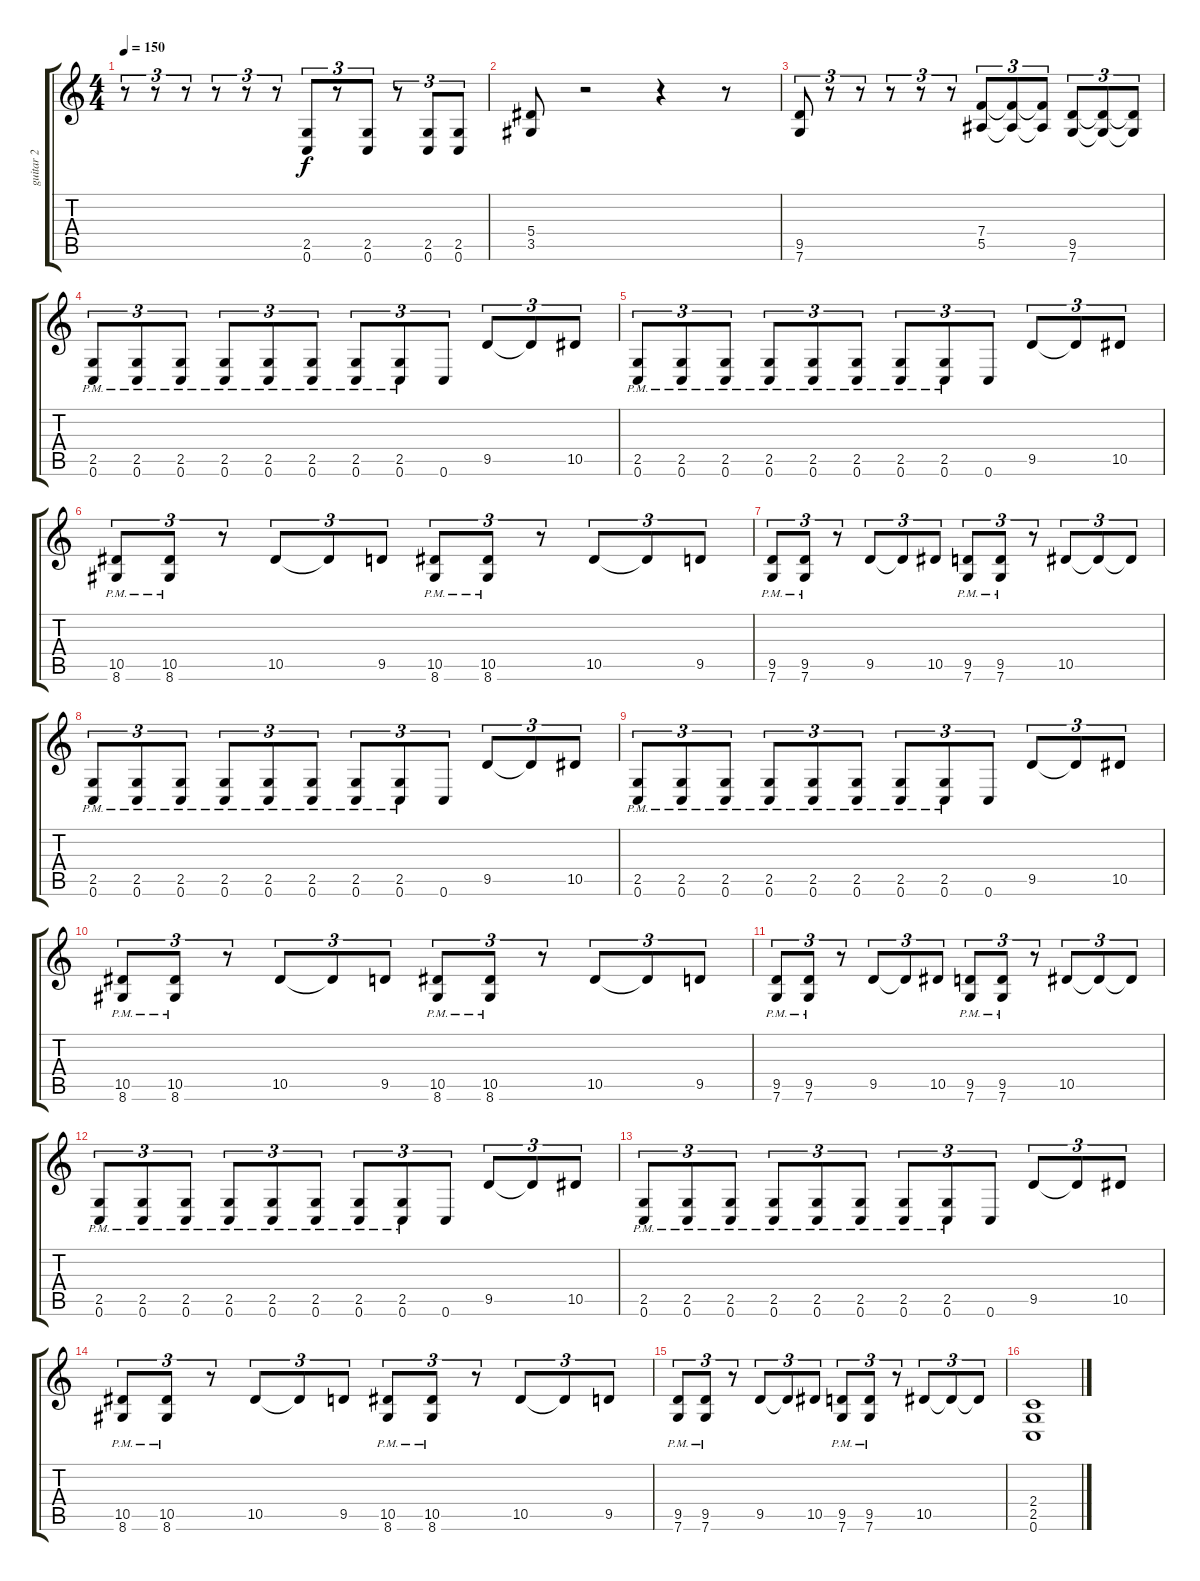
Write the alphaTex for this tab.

\track ("guitar 2" "guitar 2") {instrument overdrivenguitar}
\staff {score tabs}
\tuning (C4 G3 Eb3 Bb2 F2 C2) {hide}
\ts (4 4)
\tempo 150
\clef g2
\ks c
r.8{tu (3 2) dy f} r.8{tu (3 2)} r.8{tu (3 2)} r.8{tu (3 2)} r.8{tu (3 2)} r.8{tu (3 2)} (2.5 0.6).8{tu (3 2)} r.8{tu (3 2)} (2.5 0.6).8{tu (3 2)} r.8{tu (3 2)} (2.5 0.6).8{tu (3 2)} (2.5 0.6).8{tu (3 2)} |
(5.4 3.5).8 r.2 r.4 r.8 |
(9.5 7.6).8{tu (3 2)} r.8{tu (3 2)} r.8{tu (3 2)} r.8{tu (3 2)} r.8{tu (3 2)} r.8{tu (3 2)} (7.4 5.5).8{tu (3 2)} (7.4{t} 5.5{t}).8{tu (3 2)} (7.4{t} 5.5{t}).8{tu (3 2)} (9.5 7.6).8{tu (3 2)} (9.5{t} 7.6{t}).8{tu (3 2)} (9.5{t} 7.6{t}).8{tu (3 2)} |
(2.5{pm} 0.6).8{tu (3 2)} (2.5{pm} 0.6).8{tu (3 2)} (2.5{pm} 0.6).8{tu (3 2)} (2.5{pm} 0.6).8{tu (3 2)} (2.5{pm} 0.6).8{tu (3 2)} (2.5{pm} 0.6).8{tu (3 2)} (2.5{pm} 0.6).8{tu (3 2)} (2.5{pm} 0.6).8{tu (3 2)} 0.6.8{tu (3 2)} 9.5.8{tu (3 2)} 9.5{t}.8{tu (3 2)} 10.5.8{tu (3 2)} |
(2.5{pm} 0.6).8{tu (3 2)} (2.5{pm} 0.6).8{tu (3 2)} (2.5{pm} 0.6).8{tu (3 2)} (2.5{pm} 0.6).8{tu (3 2)} (2.5{pm} 0.6).8{tu (3 2)} (2.5{pm} 0.6).8{tu (3 2)} (2.5{pm} 0.6).8{tu (3 2)} (2.5{pm} 0.6).8{tu (3 2)} 0.6.8{tu (3 2)} 9.5.8{tu (3 2)} 9.5{t}.8{tu (3 2)} 10.5.8{tu (3 2)} |
(10.5{pm} 8.6).8{tu (3 2)} (10.5{pm} 8.6).8{tu (3 2)} r.8{tu (3 2)} 10.5.8{tu (3 2)} 10.5{t}.8{tu (3 2)} 9.5.8{tu (3 2)} (10.5{pm} 8.6).8{tu (3 2)} (10.5{pm} 8.6).8{tu (3 2)} r.8{tu (3 2)} 10.5.8{tu (3 2)} 10.5{t}.8{tu (3 2)} 9.5.8{tu (3 2)} |
(9.5{pm} 7.6).8{tu (3 2)} (9.5{pm} 7.6).8{tu (3 2)} r.8{tu (3 2)} 9.5.8{tu (3 2)} 9.5{t}.8{tu (3 2)} 10.5.8{tu (3 2)} (9.5{pm} 7.6).8{tu (3 2)} (9.5{pm} 7.6).8{tu (3 2)} r.8{tu (3 2)} 10.5.8{tu (3 2)} 10.5{t}.8{tu (3 2)} 10.5{t}.8{tu (3 2)} |
(2.5{pm} 0.6).8{tu (3 2)} (2.5{pm} 0.6).8{tu (3 2)} (2.5{pm} 0.6).8{tu (3 2)} (2.5{pm} 0.6).8{tu (3 2)} (2.5{pm} 0.6).8{tu (3 2)} (2.5{pm} 0.6).8{tu (3 2)} (2.5{pm} 0.6).8{tu (3 2)} (2.5{pm} 0.6).8{tu (3 2)} 0.6.8{tu (3 2)} 9.5.8{tu (3 2)} 9.5{t}.8{tu (3 2)} 10.5.8{tu (3 2)} |
(2.5{pm} 0.6).8{tu (3 2)} (2.5{pm} 0.6).8{tu (3 2)} (2.5{pm} 0.6).8{tu (3 2)} (2.5{pm} 0.6).8{tu (3 2)} (2.5{pm} 0.6).8{tu (3 2)} (2.5{pm} 0.6).8{tu (3 2)} (2.5{pm} 0.6).8{tu (3 2)} (2.5{pm} 0.6).8{tu (3 2)} 0.6.8{tu (3 2)} 9.5.8{tu (3 2)} 9.5{t}.8{tu (3 2)} 10.5.8{tu (3 2)} |
(10.5{pm} 8.6).8{tu (3 2)} (10.5{pm} 8.6).8{tu (3 2)} r.8{tu (3 2)} 10.5.8{tu (3 2)} 10.5{t}.8{tu (3 2)} 9.5.8{tu (3 2)} (10.5{pm} 8.6).8{tu (3 2)} (10.5{pm} 8.6).8{tu (3 2)} r.8{tu (3 2)} 10.5.8{tu (3 2)} 10.5{t}.8{tu (3 2)} 9.5.8{tu (3 2)} |
(9.5{pm} 7.6).8{tu (3 2)} (9.5{pm} 7.6).8{tu (3 2)} r.8{tu (3 2)} 9.5.8{tu (3 2)} 9.5{t}.8{tu (3 2)} 10.5.8{tu (3 2)} (9.5{pm} 7.6).8{tu (3 2)} (9.5{pm} 7.6).8{tu (3 2)} r.8{tu (3 2)} 10.5.8{tu (3 2)} 10.5{t}.8{tu (3 2)} 10.5{t}.8{tu (3 2)} |
(2.5{pm} 0.6).8{tu (3 2)} (2.5{pm} 0.6).8{tu (3 2)} (2.5{pm} 0.6).8{tu (3 2)} (2.5{pm} 0.6).8{tu (3 2)} (2.5{pm} 0.6).8{tu (3 2)} (2.5{pm} 0.6).8{tu (3 2)} (2.5{pm} 0.6).8{tu (3 2)} (2.5{pm} 0.6).8{tu (3 2)} 0.6.8{tu (3 2)} 9.5.8{tu (3 2)} 9.5{t}.8{tu (3 2)} 10.5.8{tu (3 2)} |
(2.5{pm} 0.6).8{tu (3 2)} (2.5{pm} 0.6).8{tu (3 2)} (2.5{pm} 0.6).8{tu (3 2)} (2.5{pm} 0.6).8{tu (3 2)} (2.5{pm} 0.6).8{tu (3 2)} (2.5{pm} 0.6).8{tu (3 2)} (2.5{pm} 0.6).8{tu (3 2)} (2.5{pm} 0.6).8{tu (3 2)} 0.6.8{tu (3 2)} 9.5.8{tu (3 2)} 9.5{t}.8{tu (3 2)} 10.5.8{tu (3 2)} |
(10.5{pm} 8.6).8{tu (3 2)} (10.5{pm} 8.6).8{tu (3 2)} r.8{tu (3 2)} 10.5.8{tu (3 2)} 10.5{t}.8{tu (3 2)} 9.5.8{tu (3 2)} (10.5{pm} 8.6).8{tu (3 2)} (10.5{pm} 8.6).8{tu (3 2)} r.8{tu (3 2)} 10.5.8{tu (3 2)} 10.5{t}.8{tu (3 2)} 9.5.8{tu (3 2)} |
(9.5{pm} 7.6).8{tu (3 2)} (9.5{pm} 7.6).8{tu (3 2)} r.8{tu (3 2)} 9.5.8{tu (3 2)} 9.5{t}.8{tu (3 2)} 10.5.8{tu (3 2)} (9.5{pm} 7.6).8{tu (3 2)} (9.5{pm} 7.6).8{tu (3 2)} r.8{tu (3 2)} 10.5.8{tu (3 2)} 10.5{t}.8{tu (3 2)} 10.5{t}.8{tu (3 2)} |
(2.4 2.5 0.6).1
